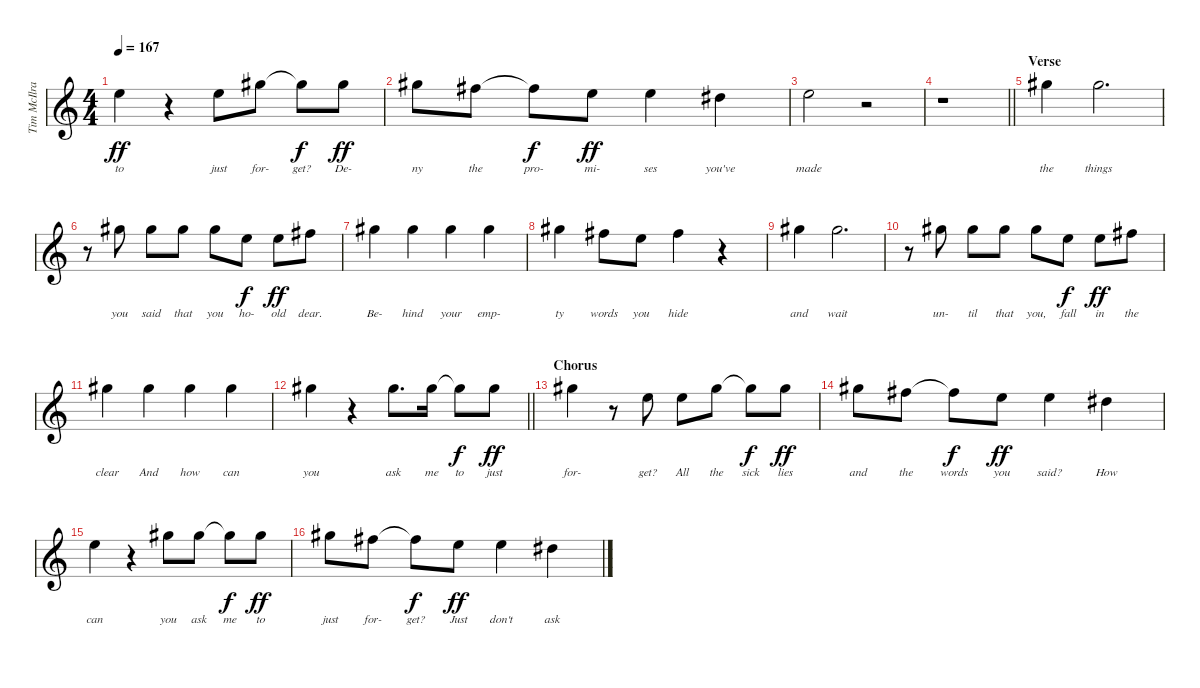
\track ("Tim McIlrath - Vocals" "Tim McIlra") {instrument distortionguitar}
\staff {score}
\tuning (E4 B3 G3 D3 A2 E2) {hide}
\ts (4 4)
\tempo 167
\clef g2
\ks c
0.1.4{lyrics (0 "to") lyrics (1 "") lyrics (2 "") lyrics (3 "") lyrics (4 "") dy ff} r.4 0.1.8{lyrics (0 "just") lyrics (1 "") lyrics (2 "") lyrics (3 "") lyrics (4 "")} 4.1.8{lyrics (0 "for-") lyrics (1 "") lyrics (2 "") lyrics (3 "") lyrics (4 "")} 4.1{t}.8{lyrics (0 "get?") lyrics (1 "") lyrics (2 "") lyrics (3 "") lyrics (4 "") dy f} 4.1.8{lyrics (0 "De-") lyrics (1 "") lyrics (2 "") lyrics (3 "") lyrics (4 "") dy ff} |
4.1.8{lyrics (0 "ny") lyrics (1 "") lyrics (2 "") lyrics (3 "") lyrics (4 "")} 2.1.8{lyrics (0 "the") lyrics (1 "") lyrics (2 "") lyrics (3 "") lyrics (4 "")} 2.1{t}.8{lyrics (0 "pro-") lyrics (1 "") lyrics (2 "") lyrics (3 "") lyrics (4 "") dy f} 0.1.8{lyrics (0 "mi-") lyrics (1 "") lyrics (2 "") lyrics (3 "") lyrics (4 "") dy ff} 0.1.4{lyrics (0 "ses") lyrics (1 "") lyrics (2 "") lyrics (3 "") lyrics (4 "")} 4.2.4{lyrics (0 "you've") lyrics (1 "") lyrics (2 "") lyrics (3 "") lyrics (4 "")} |
0.1.2{lyrics (0 "made") lyrics (1 "") lyrics (2 "") lyrics (3 "") lyrics (4 "")} r.2 |
\barLineRight lightlight
r.1 |
\section ("" "Verse")
4.1.4{lyrics (0 "the") lyrics (1 "") lyrics (2 "") lyrics (3 "") lyrics (4 "")} 4.1.2{d lyrics (0 "things") lyrics (1 "") lyrics (2 "") lyrics (3 "") lyrics (4 "")} |
r.8 4.1.8{lyrics (0 "you") lyrics (1 "") lyrics (2 "") lyrics (3 "") lyrics (4 "")} 4.1.8{lyrics (0 "said") lyrics (1 "") lyrics (2 "") lyrics (3 "") lyrics (4 "")} 4.1.8{lyrics (0 "that") lyrics (1 "") lyrics (2 "") lyrics (3 "") lyrics (4 "")} 4.1.8{lyrics (0 "you") lyrics (1 "") lyrics (2 "") lyrics (3 "") lyrics (4 "")} 0.1.8{lyrics (0 "ho-") lyrics (1 "") lyrics (2 "") lyrics (3 "") lyrics (4 "") dy f} 0.1.8{lyrics (0 "old") lyrics (1 "") lyrics (2 "") lyrics (3 "") lyrics (4 "") dy ff} 2.1.8{lyrics (0 "dear.") lyrics (1 "") lyrics (2 "") lyrics (3 "") lyrics (4 "")} |
4.1.4{lyrics (0 "Be-") lyrics (1 "") lyrics (2 "") lyrics (3 "") lyrics (4 "")} 4.1.4{lyrics (0 "hind") lyrics (1 "") lyrics (2 "") lyrics (3 "") lyrics (4 "")} 4.1.4{lyrics (0 "your") lyrics (1 "") lyrics (2 "") lyrics (3 "") lyrics (4 "")} 4.1.4{lyrics (0 "emp-") lyrics (1 "") lyrics (2 "") lyrics (3 "") lyrics (4 "")} |
4.1.4{lyrics (0 "ty") lyrics (1 "") lyrics (2 "") lyrics (3 "") lyrics (4 "")} 2.1.8{lyrics (0 "words") lyrics (1 "") lyrics (2 "") lyrics (3 "") lyrics (4 "")} 0.1.8{lyrics (0 "you") lyrics (1 "") lyrics (2 "") lyrics (3 "") lyrics (4 "")} 2.1.4{lyrics (0 "hide") lyrics (1 "") lyrics (2 "") lyrics (3 "") lyrics (4 "")} r.4 |
4.1.4{lyrics (0 "and") lyrics (1 "") lyrics (2 "") lyrics (3 "") lyrics (4 "")} 4.1.2{d lyrics (0 "wait") lyrics (1 "") lyrics (2 "") lyrics (3 "") lyrics (4 "")} |
r.8 4.1.8{lyrics (0 "un-") lyrics (1 "") lyrics (2 "") lyrics (3 "") lyrics (4 "")} 4.1.8{lyrics (0 "til") lyrics (1 "") lyrics (2 "") lyrics (3 "") lyrics (4 "")} 4.1.8{lyrics (0 "that") lyrics (1 "") lyrics (2 "") lyrics (3 "") lyrics (4 "")} 4.1.8{lyrics (0 "you,") lyrics (1 "") lyrics (2 "") lyrics (3 "") lyrics (4 "")} 0.1.8{lyrics (0 "fall") lyrics (1 "") lyrics (2 "") lyrics (3 "") lyrics (4 "") dy f} 0.1.8{lyrics (0 "in") lyrics (1 "") lyrics (2 "") lyrics (3 "") lyrics (4 "") dy ff} 2.1.8{lyrics (0 "the") lyrics (1 "") lyrics (2 "") lyrics (3 "") lyrics (4 "")} |
4.1.4{lyrics (0 "clear") lyrics (1 "") lyrics (2 "") lyrics (3 "") lyrics (4 "")} 4.1.4{lyrics (0 "And") lyrics (1 "") lyrics (2 "") lyrics (3 "") lyrics (4 "")} 4.1.4{lyrics (0 "how") lyrics (1 "") lyrics (2 "") lyrics (3 "") lyrics (4 "")} 4.1.4{lyrics (0 "can") lyrics (1 "") lyrics (2 "") lyrics (3 "") lyrics (4 "")} |
\barLineRight lightlight
4.1.4{lyrics (0 "you") lyrics (1 "") lyrics (2 "") lyrics (3 "") lyrics (4 "")} r.4 4.1.8{d lyrics (0 "ask") lyrics (1 "") lyrics (2 "") lyrics (3 "") lyrics (4 "")} 4.1.16{lyrics (0 "me") lyrics (1 "") lyrics (2 "") lyrics (3 "") lyrics (4 "")} 4.1{t}.8{lyrics (0 "to") lyrics (1 "") lyrics (2 "") lyrics (3 "") lyrics (4 "") dy f} 4.1.8{lyrics (0 "just") lyrics (1 "") lyrics (2 "") lyrics (3 "") lyrics (4 "") dy ff} |
\section ("" "Chorus")
4.1.4{lyrics (0 "for-") lyrics (1 "") lyrics (2 "") lyrics (3 "") lyrics (4 "")} r.8 0.1.8{lyrics (0 "get?") lyrics (1 "") lyrics (2 "") lyrics (3 "") lyrics (4 "")} 0.1.8{lyrics (0 "All") lyrics (1 "") lyrics (2 "") lyrics (3 "") lyrics (4 "")} 4.1.8{lyrics (0 "the") lyrics (1 "") lyrics (2 "") lyrics (3 "") lyrics (4 "")} 4.1{t}.8{lyrics (0 "sick") lyrics (1 "") lyrics (2 "") lyrics (3 "") lyrics (4 "") dy f} 4.1.8{lyrics (0 "lies") lyrics (1 "") lyrics (2 "") lyrics (3 "") lyrics (4 "") dy ff} |
4.1.8{lyrics (0 "and") lyrics (1 "") lyrics (2 "") lyrics (3 "") lyrics (4 "")} 2.1.8{lyrics (0 "the") lyrics (1 "") lyrics (2 "") lyrics (3 "") lyrics (4 "")} 2.1{t}.8{lyrics (0 "words") lyrics (1 "") lyrics (2 "") lyrics (3 "") lyrics (4 "") dy f} 0.1.8{lyrics (0 "you") lyrics (1 "") lyrics (2 "") lyrics (3 "") lyrics (4 "") dy ff} 0.1.4{lyrics (0 "said?") lyrics (1 "") lyrics (2 "") lyrics (3 "") lyrics (4 "")} 4.2.4{lyrics (0 "How") lyrics (1 "") lyrics (2 "") lyrics (3 "") lyrics (4 "")} |
0.1.4{lyrics (0 "can") lyrics (1 "") lyrics (2 "") lyrics (3 "") lyrics (4 "")} r.4 4.1.8{lyrics (0 "you") lyrics (1 "") lyrics (2 "") lyrics (3 "") lyrics (4 "")} 4.1.8{lyrics (0 "ask") lyrics (1 "") lyrics (2 "") lyrics (3 "") lyrics (4 "")} 4.1{t}.8{lyrics (0 "me") lyrics (1 "") lyrics (2 "") lyrics (3 "") lyrics (4 "") dy f} 4.1.8{lyrics (0 "to") lyrics (1 "") lyrics (2 "") lyrics (3 "") lyrics (4 "") dy ff} |
4.1.8{lyrics (0 "just") lyrics (1 "") lyrics (2 "") lyrics (3 "") lyrics (4 "")} 2.1.8{lyrics (0 "for-") lyrics (1 "") lyrics (2 "") lyrics (3 "") lyrics (4 "")} 2.1{t}.8{lyrics (0 "get?") lyrics (1 "") lyrics (2 "") lyrics (3 "") lyrics (4 "") dy f} 0.1.8{lyrics (0 "Just") lyrics (1 "") lyrics (2 "") lyrics (3 "") lyrics (4 "") dy ff} 0.1.4{lyrics (0 "don't") lyrics (1 "") lyrics (2 "") lyrics (3 "") lyrics (4 "")} 4.2.4{lyrics (0 "ask") lyrics (1 "") lyrics (2 "") lyrics (3 "") lyrics (4 "")}
